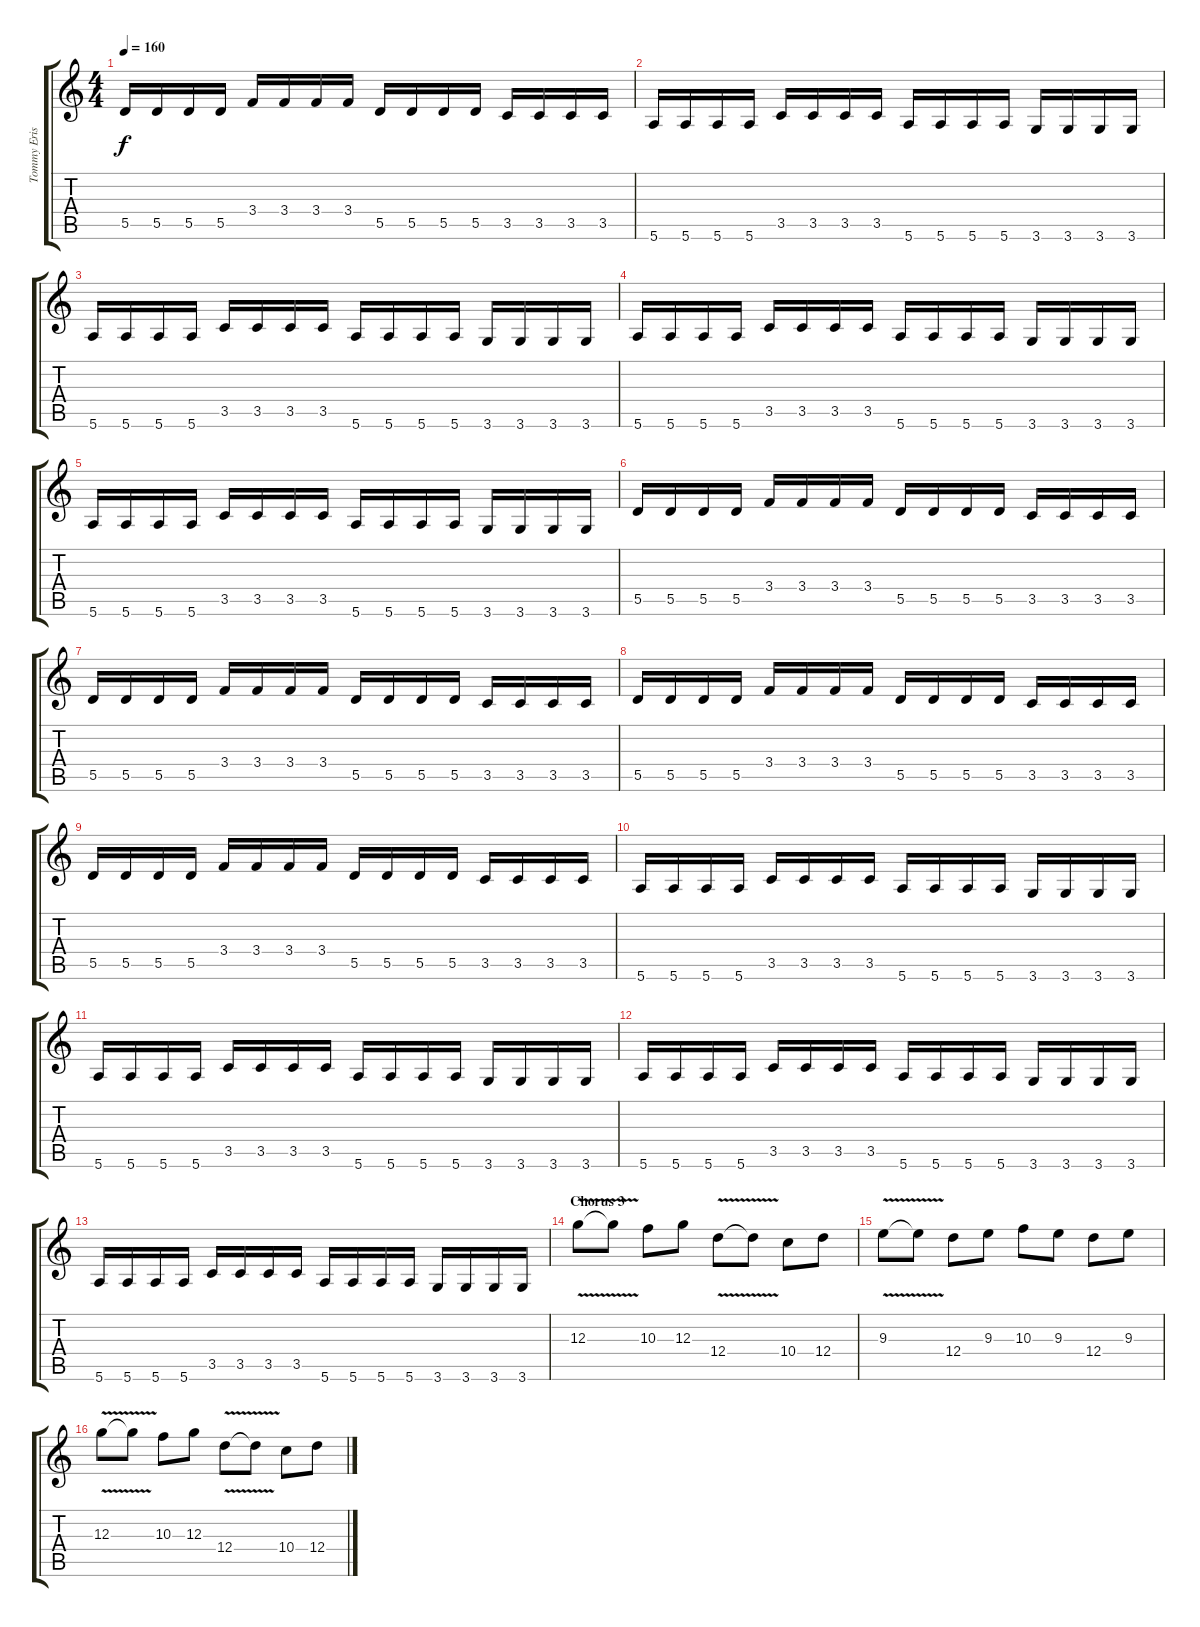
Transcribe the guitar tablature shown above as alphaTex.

\track ("Tommy Erisson" "Tommy Eris") {instrument overdrivenguitar}
\staff {score tabs}
\tuning (E4 B3 G3 D3 A2 E2) {hide}
\ts (4 4)
\tempo 160
\clef g2
\ks c
5.5.16{dy f} 5.5.16 5.5.16 5.5.16 3.4.16 3.4.16 3.4.16 3.4.16 5.5.16 5.5.16 5.5.16 5.5.16 3.5.16 3.5.16 3.5.16 3.5.16 |
5.6.16 5.6.16 5.6.16 5.6.16 3.5.16 3.5.16 3.5.16 3.5.16 5.6.16 5.6.16 5.6.16 5.6.16 3.6.16 3.6.16 3.6.16 3.6.16 |
5.6.16 5.6.16 5.6.16 5.6.16 3.5.16 3.5.16 3.5.16 3.5.16 5.6.16 5.6.16 5.6.16 5.6.16 3.6.16 3.6.16 3.6.16 3.6.16 |
5.6.16 5.6.16 5.6.16 5.6.16 3.5.16 3.5.16 3.5.16 3.5.16 5.6.16 5.6.16 5.6.16 5.6.16 3.6.16 3.6.16 3.6.16 3.6.16 |
5.6.16 5.6.16 5.6.16 5.6.16 3.5.16 3.5.16 3.5.16 3.5.16 5.6.16 5.6.16 5.6.16 5.6.16 3.6.16 3.6.16 3.6.16 3.6.16 |
5.5.16 5.5.16 5.5.16 5.5.16 3.4.16 3.4.16 3.4.16 3.4.16 5.5.16 5.5.16 5.5.16 5.5.16 3.5.16 3.5.16 3.5.16 3.5.16 |
5.5.16 5.5.16 5.5.16 5.5.16 3.4.16 3.4.16 3.4.16 3.4.16 5.5.16 5.5.16 5.5.16 5.5.16 3.5.16 3.5.16 3.5.16 3.5.16 |
5.5.16 5.5.16 5.5.16 5.5.16 3.4.16 3.4.16 3.4.16 3.4.16 5.5.16 5.5.16 5.5.16 5.5.16 3.5.16 3.5.16 3.5.16 3.5.16 |
5.5.16 5.5.16 5.5.16 5.5.16 3.4.16 3.4.16 3.4.16 3.4.16 5.5.16 5.5.16 5.5.16 5.5.16 3.5.16 3.5.16 3.5.16 3.5.16 |
5.6.16 5.6.16 5.6.16 5.6.16 3.5.16 3.5.16 3.5.16 3.5.16 5.6.16 5.6.16 5.6.16 5.6.16 3.6.16 3.6.16 3.6.16 3.6.16 |
5.6.16 5.6.16 5.6.16 5.6.16 3.5.16 3.5.16 3.5.16 3.5.16 5.6.16 5.6.16 5.6.16 5.6.16 3.6.16 3.6.16 3.6.16 3.6.16 |
5.6.16 5.6.16 5.6.16 5.6.16 3.5.16 3.5.16 3.5.16 3.5.16 5.6.16 5.6.16 5.6.16 5.6.16 3.6.16 3.6.16 3.6.16 3.6.16 |
5.6.16 5.6.16 5.6.16 5.6.16 3.5.16 3.5.16 3.5.16 3.5.16 5.6.16 5.6.16 5.6.16 5.6.16 3.6.16 3.6.16 3.6.16 3.6.16 |
\section ("" "Chorus 3")
12.3{v}.8{volume 13 balance 11 instrument distortionguitar} 12.3{t}.8 10.3.8 12.3.8 12.4{v}.8 12.4{t}.8 10.4.8 12.4.8 |
9.3{v}.8 9.3{t}.8 12.4.8 9.3.8 10.3.8 9.3.8 12.4.8 9.3.8 |
12.3{v}.8 12.3{t}.8 10.3.8 12.3.8 12.4{v}.8 12.4{t}.8 10.4.8 12.4.8
